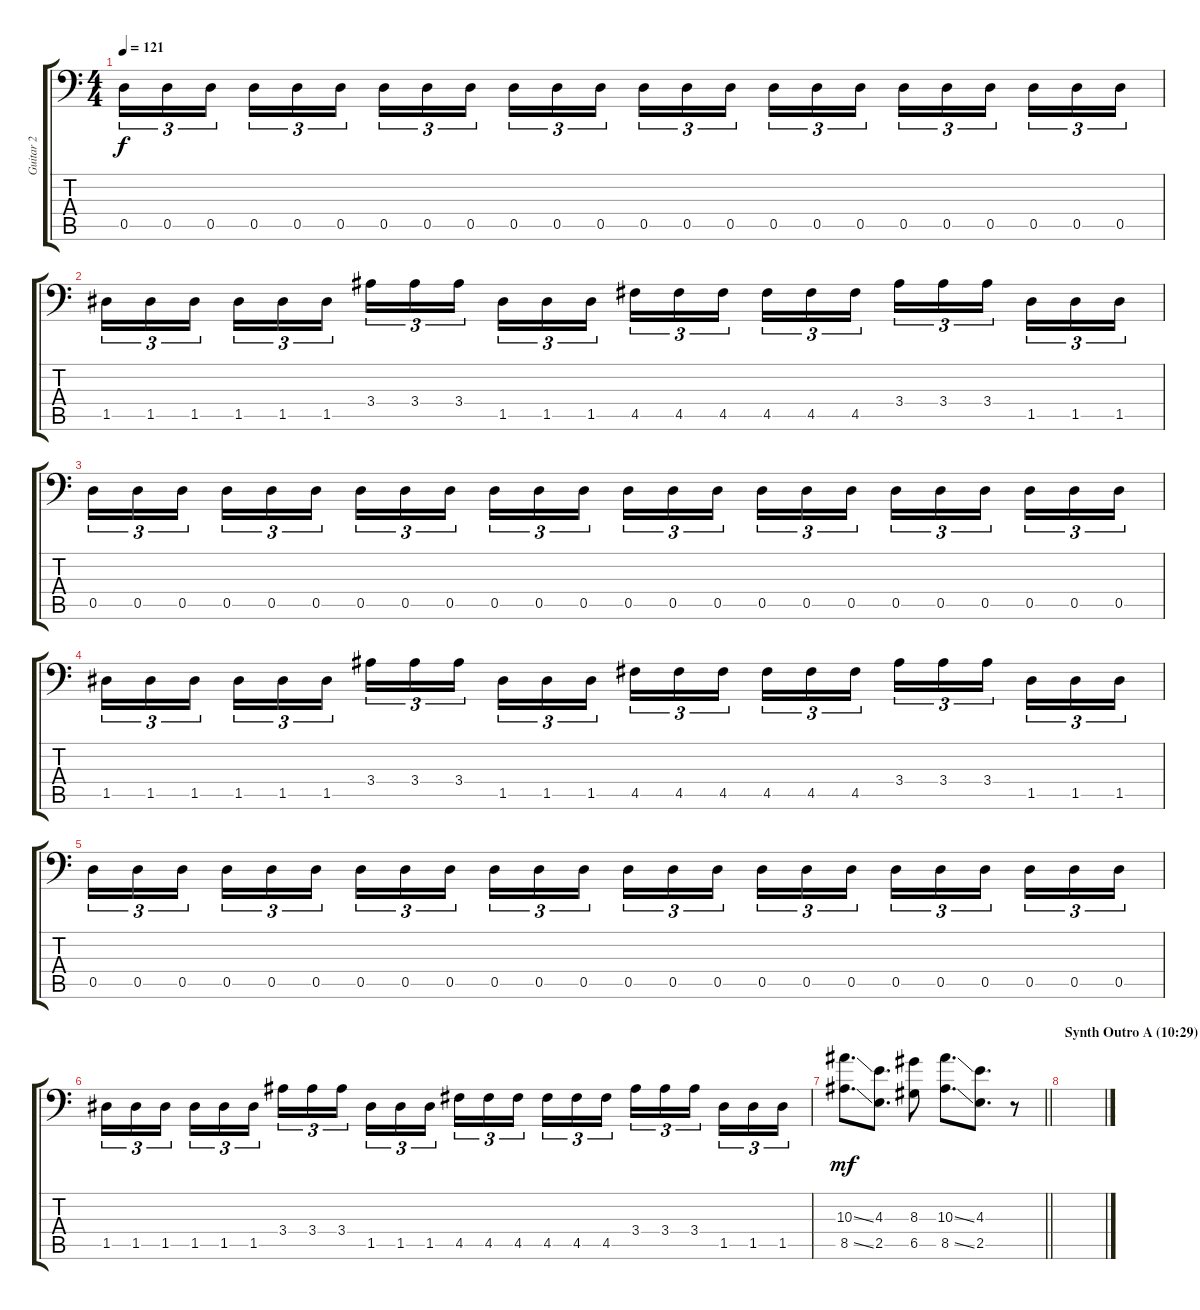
\track ("Guitar 2" "Guitar 2") {instrument distortionguitar}
\staff {score tabs}
\tuning (A3 E3 C3 G2 D2 A1) {hide}
\ts (4 4)
\tempo 121
\clef f4
\ks c
0.5.16{tu (3 2) dy f} 0.5.16{tu (3 2)} 0.5.16{tu (3 2) beam splitsecondary} 0.5.16{tu (3 2)} 0.5.16{tu (3 2)} 0.5.16{tu (3 2)} 0.5.16{tu (3 2)} 0.5.16{tu (3 2)} 0.5.16{tu (3 2) beam splitsecondary} 0.5.16{tu (3 2)} 0.5.16{tu (3 2)} 0.5.16{tu (3 2)} 0.5.16{tu (3 2)} 0.5.16{tu (3 2)} 0.5.16{tu (3 2) beam splitsecondary} 0.5.16{tu (3 2)} 0.5.16{tu (3 2)} 0.5.16{tu (3 2)} 0.5.16{tu (3 2)} 0.5.16{tu (3 2)} 0.5.16{tu (3 2) beam splitsecondary} 0.5.16{tu (3 2)} 0.5.16{tu (3 2)} 0.5.16{tu (3 2)} |
1.5.16{tu (3 2)} 1.5.16{tu (3 2)} 1.5.16{tu (3 2) beam splitsecondary} 1.5.16{tu (3 2)} 1.5.16{tu (3 2)} 1.5.16{tu (3 2)} 3.4.16{tu (3 2)} 3.4.16{tu (3 2)} 3.4.16{tu (3 2) beam splitsecondary} 1.5.16{tu (3 2)} 1.5.16{tu (3 2)} 1.5.16{tu (3 2)} 4.5.16{tu (3 2)} 4.5.16{tu (3 2)} 4.5.16{tu (3 2) beam splitsecondary} 4.5.16{tu (3 2)} 4.5.16{tu (3 2)} 4.5.16{tu (3 2)} 3.4.16{tu (3 2)} 3.4.16{tu (3 2)} 3.4.16{tu (3 2) beam splitsecondary} 1.5.16{tu (3 2)} 1.5.16{tu (3 2)} 1.5.16{tu (3 2)} |
0.5.16{tu (3 2)} 0.5.16{tu (3 2)} 0.5.16{tu (3 2) beam splitsecondary} 0.5.16{tu (3 2)} 0.5.16{tu (3 2)} 0.5.16{tu (3 2)} 0.5.16{tu (3 2)} 0.5.16{tu (3 2)} 0.5.16{tu (3 2) beam splitsecondary} 0.5.16{tu (3 2)} 0.5.16{tu (3 2)} 0.5.16{tu (3 2)} 0.5.16{tu (3 2)} 0.5.16{tu (3 2)} 0.5.16{tu (3 2) beam splitsecondary} 0.5.16{tu (3 2)} 0.5.16{tu (3 2)} 0.5.16{tu (3 2)} 0.5.16{tu (3 2)} 0.5.16{tu (3 2)} 0.5.16{tu (3 2) beam splitsecondary} 0.5.16{tu (3 2)} 0.5.16{tu (3 2)} 0.5.16{tu (3 2)} |
1.5.16{tu (3 2)} 1.5.16{tu (3 2)} 1.5.16{tu (3 2) beam splitsecondary} 1.5.16{tu (3 2)} 1.5.16{tu (3 2)} 1.5.16{tu (3 2)} 3.4.16{tu (3 2)} 3.4.16{tu (3 2)} 3.4.16{tu (3 2) beam splitsecondary} 1.5.16{tu (3 2)} 1.5.16{tu (3 2)} 1.5.16{tu (3 2)} 4.5.16{tu (3 2)} 4.5.16{tu (3 2)} 4.5.16{tu (3 2) beam splitsecondary} 4.5.16{tu (3 2)} 4.5.16{tu (3 2)} 4.5.16{tu (3 2)} 3.4.16{tu (3 2)} 3.4.16{tu (3 2)} 3.4.16{tu (3 2) beam splitsecondary} 1.5.16{tu (3 2)} 1.5.16{tu (3 2)} 1.5.16{tu (3 2)} |
0.5.16{tu (3 2)} 0.5.16{tu (3 2)} 0.5.16{tu (3 2) beam splitsecondary} 0.5.16{tu (3 2)} 0.5.16{tu (3 2)} 0.5.16{tu (3 2)} 0.5.16{tu (3 2)} 0.5.16{tu (3 2)} 0.5.16{tu (3 2) beam splitsecondary} 0.5.16{tu (3 2)} 0.5.16{tu (3 2)} 0.5.16{tu (3 2)} 0.5.16{tu (3 2)} 0.5.16{tu (3 2)} 0.5.16{tu (3 2) beam splitsecondary} 0.5.16{tu (3 2)} 0.5.16{tu (3 2)} 0.5.16{tu (3 2)} 0.5.16{tu (3 2)} 0.5.16{tu (3 2)} 0.5.16{tu (3 2) beam splitsecondary} 0.5.16{tu (3 2)} 0.5.16{tu (3 2)} 0.5.16{tu (3 2)} |
1.5.16{tu (3 2)} 1.5.16{tu (3 2)} 1.5.16{tu (3 2) beam splitsecondary} 1.5.16{tu (3 2)} 1.5.16{tu (3 2)} 1.5.16{tu (3 2)} 3.4.16{tu (3 2)} 3.4.16{tu (3 2)} 3.4.16{tu (3 2) beam splitsecondary} 1.5.16{tu (3 2)} 1.5.16{tu (3 2)} 1.5.16{tu (3 2)} 4.5.16{tu (3 2)} 4.5.16{tu (3 2)} 4.5.16{tu (3 2) beam splitsecondary} 4.5.16{tu (3 2)} 4.5.16{tu (3 2)} 4.5.16{tu (3 2)} 3.4.16{tu (3 2)} 3.4.16{tu (3 2)} 3.4.16{tu (3 2) beam splitsecondary} 1.5.16{tu (3 2)} 1.5.16{tu (3 2)} 1.5.16{tu (3 2)} |
\barLineRight lightlight
(10.3{ss} 8.5{ss}).8{d dy mf} (4.3 2.5).8{d} (8.3 6.5).8 (10.3{ss} 8.5{ss}).8{d} (4.3 2.5).8{d} r.8 |
\section ("" "Synth Outro A (10:29)")
